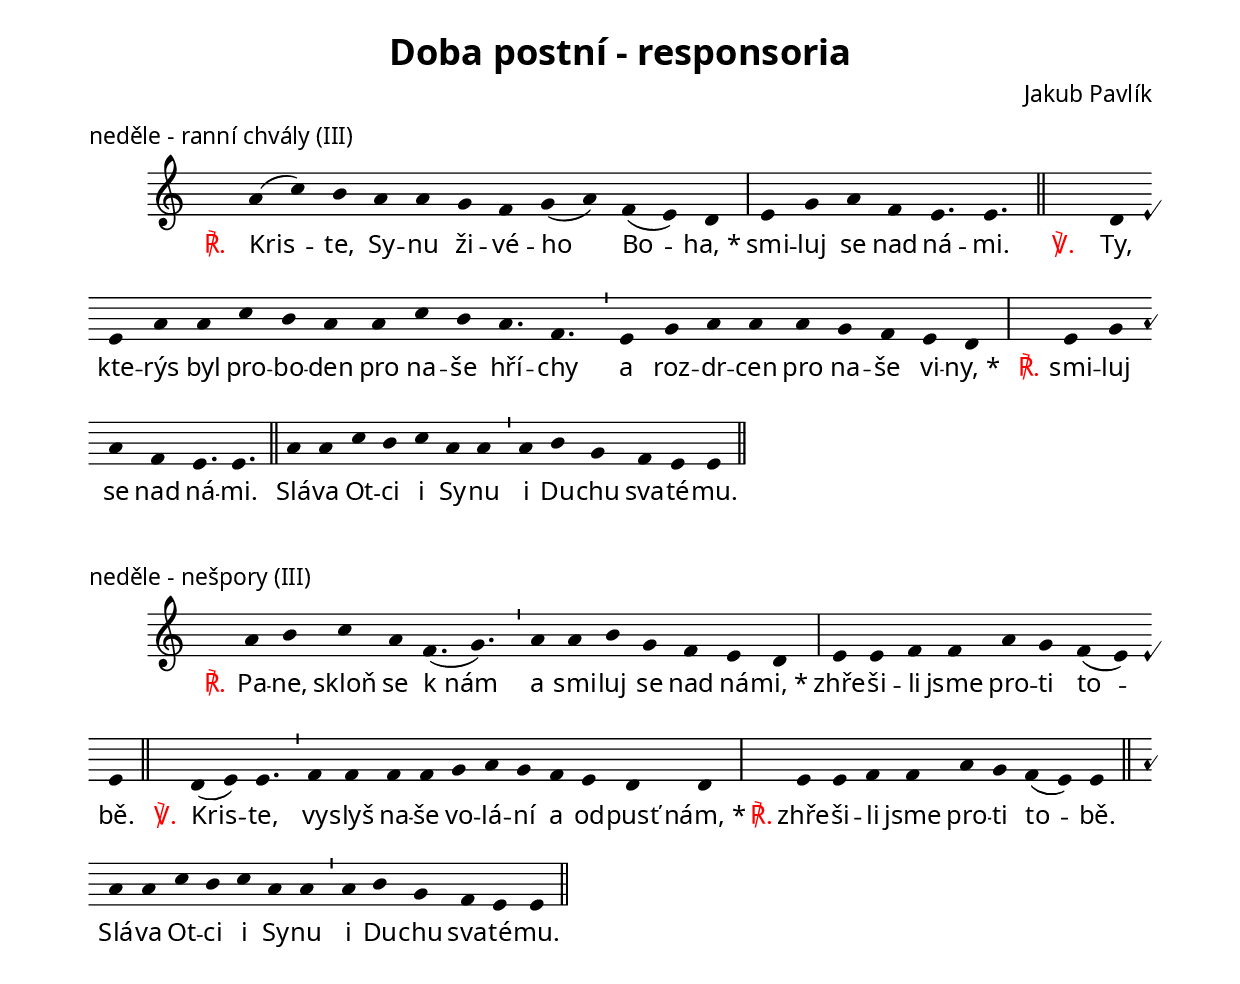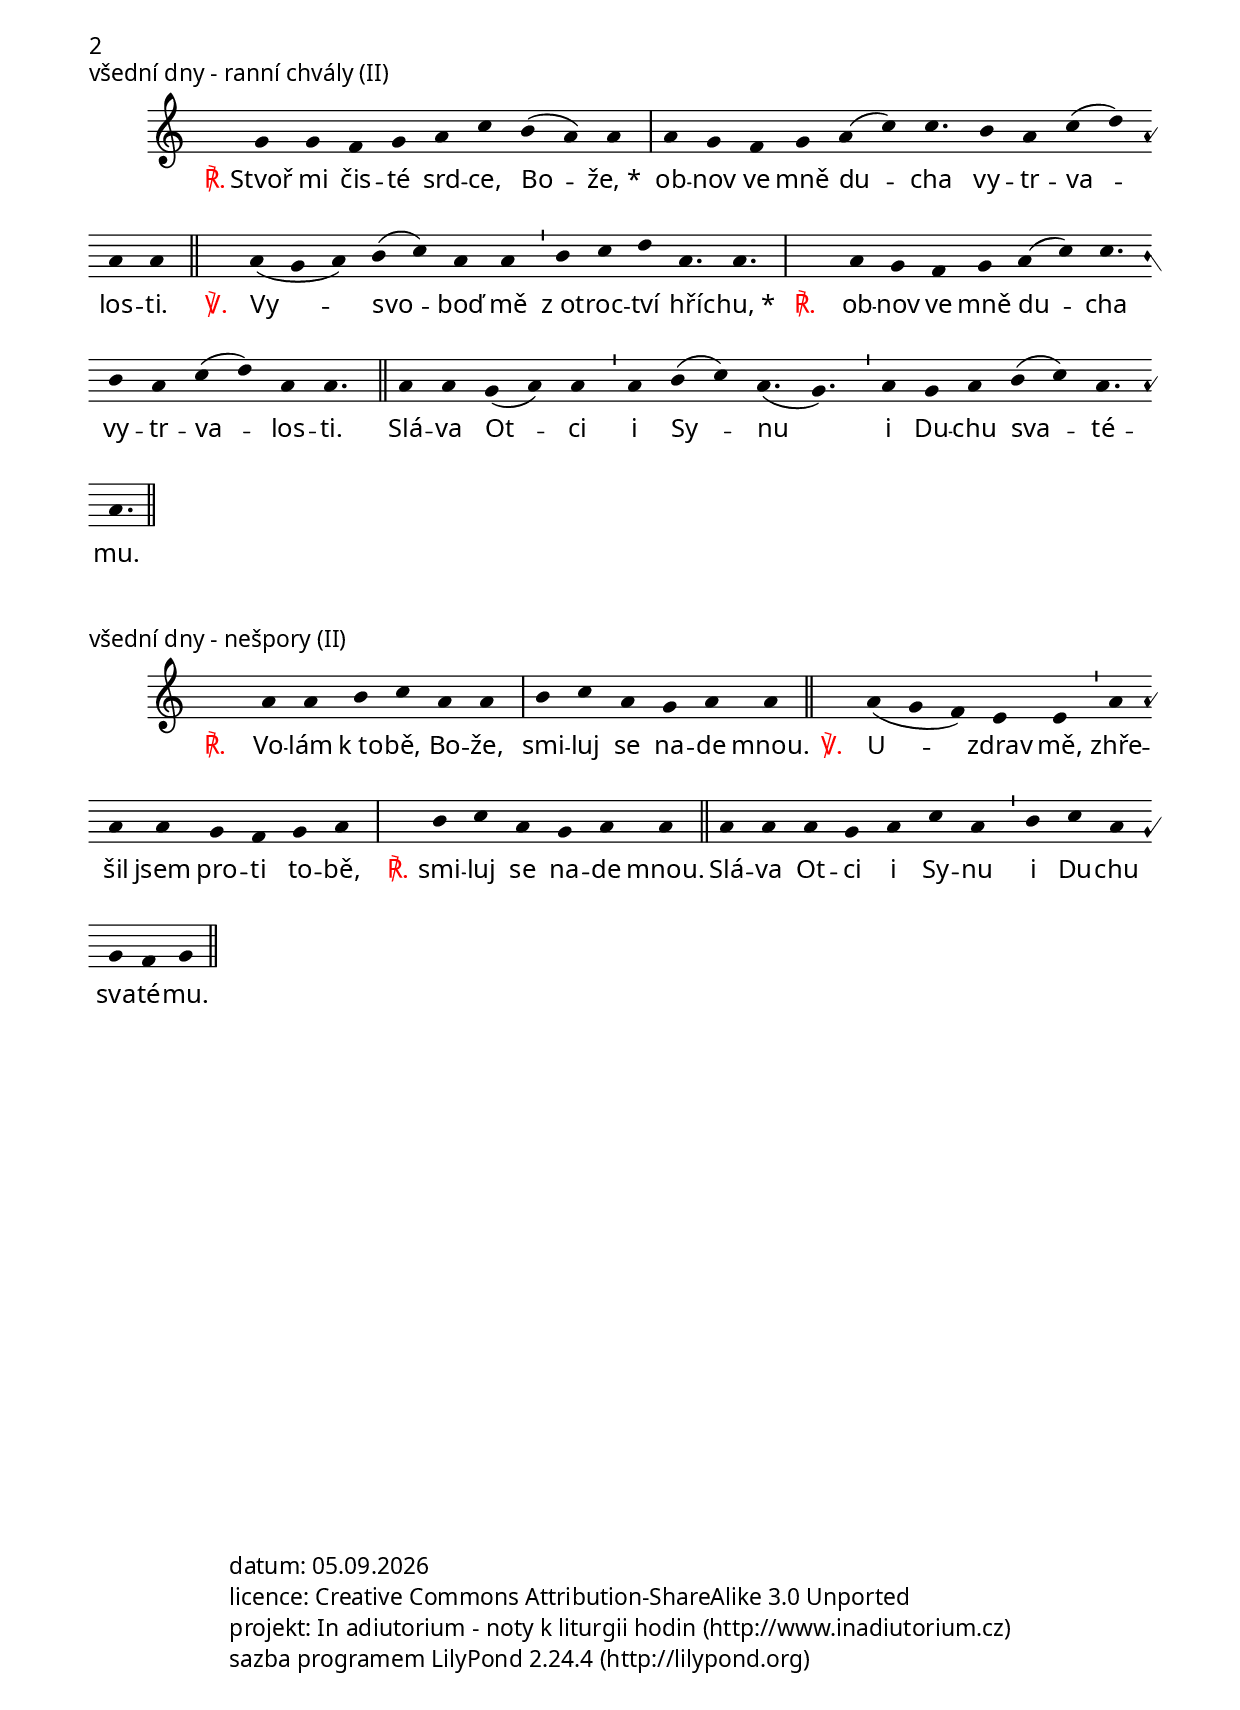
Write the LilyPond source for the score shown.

\version "2.12.3"

\header {
  title = "Doba postní - responsoria"
  composer = "Jakub Pavlík"
}

\include "spolecne.ly"
\include "dilyresponsorii.ly"

\paper {
  % neroztahovat noty na celou stranku, ale nechat misto dole:
  ragged-bottom = ##t
}

\score {
  \relative c'' {
    \choralniRezim

    \neviditelna a
    a4( c) b a a g f g( a) f( e) d \barMax
    e4 g a f e4. e \barFinalis

    \neviditelna d
    d4 e a a c b a a c b a4. f \barMin e4 g a a a g f e d \barMax
    \neviditelna e
    e4 g a f e4. e \barFinalis

    a4 a c b c a a \barMin
    a4 b g f e e \barFinalis
  }
  \addlyrics {
    \Response Kris -- te, Sy -- nu ži -- vé -- ho Bo -- ha,_*
    smi -- luj se nad ná -- mi.

    \Verse Ty, kte -- rýs byl pro -- bo -- den pro na -- še hří -- chy a roz -- dr -- cen pro na -- še vi -- ny,_*
    \Response smi -- luj se nad ná -- mi.

    \textRespDoxologie
  }
  \header {
    quid = "resp."
    modus = "III"
    piece = "neděle - ranní chvály (III)"
    id = "ne-rch"
  }
}

\score {
  \relative c'' {
    \choralniRezim

    \neviditelna a
    a4 b c a f4.( g) \barMin a4 a b g f e d \barMax
    e4 e f f a g f( e) e \barFinalis

    \neviditelna d
    d4( e) e4. \barMin f4 f f f g a g f e d d \barMax
    \neviditelna e
    e4 e f f a g f( e) e \barFinalis \break

    a4 a c b c a a \barMin
    a4 b g f e e \barFinalis
  }
  \addlyrics {
    \Response Pa -- ne, skloň se k_nám a smi -- luj se nad ná -- mi,_*
    zhře -- ši -- li jsme pro -- ti to -- bě.

    \Verse Kris -- te, vy -- slyš na -- še vo -- lá -- ní a od -- pusť nám,_*
    \Response zhře -- ši -- li jsme pro -- ti to -- bě.

    \textRespDoxologie
  }
  \header {
    quid = "resp."
    modus = "III"
    piece = "neděle - nešpory (III)"
    id = "ne-ne"
  }
}

\pageBreak

\score {
  \relative c'' {
    \choralniRezim

    \neviditelna g
    g4 g f g a c b( a) a \barMax
    a4 g f g a( c) c4. b4 a c( d) a a \barFinalis

    \neviditelna  a
    a4( g a) b( c) a a \barMin b4 c d a4. a \barMax
    \neviditelna a
    a4 g f g a( c) c4. b4 a c( d) a a4. \barFinalis

    a4 a g( a) a \barMin a4 b( c) a4.( g) \barMin a4 g a b( c) a4. a \barFinalis
  }
  \addlyrics {
    \Response Stvoř mi čis -- té srd -- ce, Bo -- že,_*
    ob -- nov ve mně du -- cha vy -- tr -- va -- los -- ti.

    \Verse Vy -- svo -- boď mě z_ot -- roc -- tví hří -- chu,_*
    \Response ob -- nov ve mně du -- cha vy -- tr -- va -- los -- ti.

    \textRespDoxologie
  }
  \header {
    quid = "resp."
    modus = "II"
    piece = "všední dny - ranní chvály (II)"
    id = "fe-rch"
  }
}

\score {
  \relative c'' {
    \choralniRezim

    \neviditelna a
    a4 a b c a a \barMax
    b4 c a g a a \barFinalis

    \neviditelna a
    a4( g f) e e \barMin a4 a a g f g a \barMax
    \neviditelna b
    b4 c a g a a \barFinalis

    a4 a a g a c a \barMin b c a g f g \barFinalis
  }
  \addlyrics {
    \Response Vo -- lám k_to -- bě, Bo -- že,
    smi -- luj se na -- de mnou.

    \Verse U -- zdrav mě, zhře -- šil jsem pro -- ti to -- bě,
    \Response smi -- luj se na -- de mnou.

    \textRespDoxologie
  }
  \header {
    quid = "resp."
    modus = "II"
    piece = "všední dny - nešpory (II)"
    id = "fe-ne"
  }
}